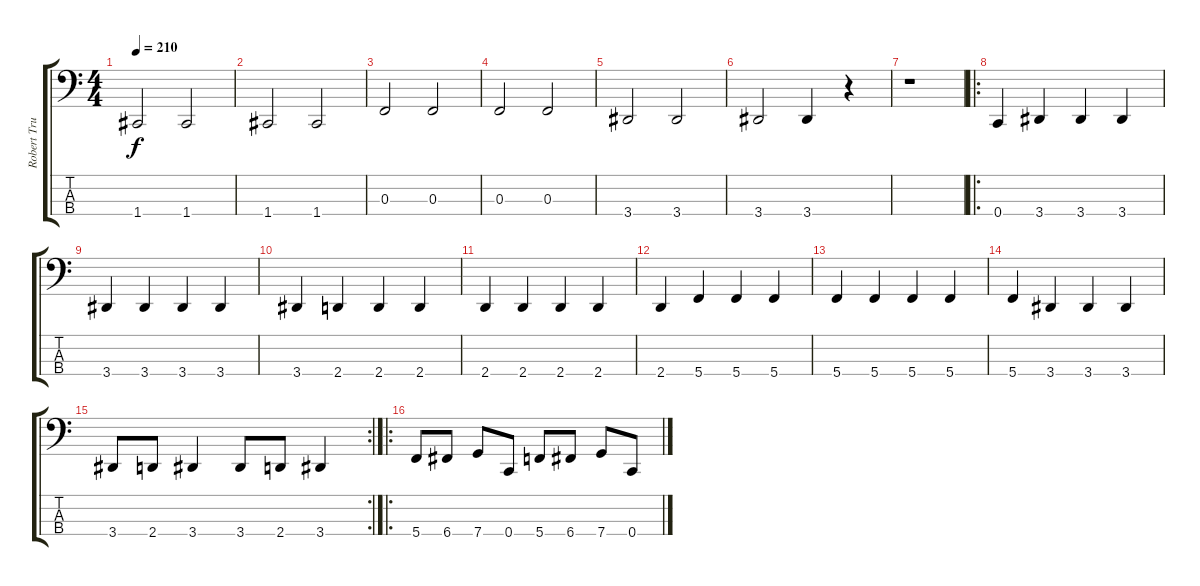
\track ("Robert Trujillo" "Robert Tru") {instrument slapbass2}
\staff {score tabs}
\tuning (Eb2 Bb1 F1 C1) {hide}
\ts (4 4)
\tempo 210
\clef f4
\ks c
1.4.2{dy f} 1.4.2 |
1.4.2 1.4.2 |
0.3.2 0.3.2 |
0.3.2 0.3.2 |
3.4.2 3.4.2 |
3.4.2 3.4.4 r.4 |
r.1 |
\ro
0.4.4 3.4.4 3.4.4 3.4.4 |
3.4.4 3.4.4 3.4.4 3.4.4 |
3.4.4 2.4.4 2.4.4 2.4.4 |
2.4.4 2.4.4 2.4.4 2.4.4 |
2.4.4 5.4.4 5.4.4 5.4.4 |
5.4.4 5.4.4 5.4.4 5.4.4 |
5.4.4 3.4.4 3.4.4 3.4.4 |
\rc 2
3.4.8 2.4.8 3.4.4 3.4.8 2.4.8 3.4.4 |
\ro
5.4.8 6.4.8 7.4.8 0.4.8 5.4.8 6.4.8 7.4.8 0.4.8
